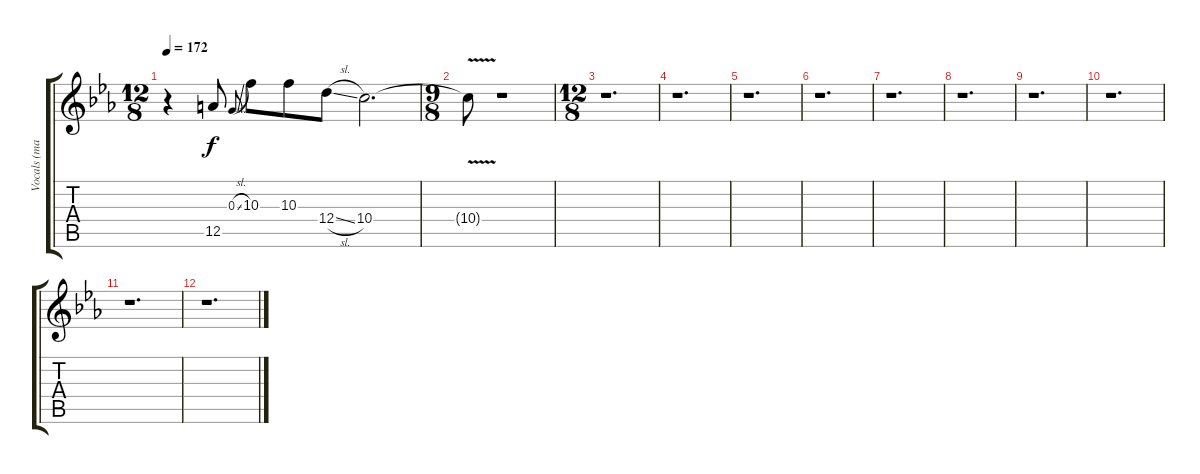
\track ("Vocals (main)" "Vocals (ma") {instrument electricguitarjazz}
\staff {score tabs}
\tuning (E4 B3 G3 D3 A2 E2) {hide}
\ts (12 8)
\tempo 172
\clef g2
\ks cminor
r.4{dy f} 12.5.8 0.3{sl}.8{gr onbeat} 10.3.8 10.3.8 12.4{sl}.8 10.4.2{d} |
\ts (9 8)
10.4{v t}.8 r.1 |
\ts (12 8)
r.1{d} |
r.1{d} |
r.1{d} |
r.1{d} |
r.1{d} |
r.1{d} |
r.1{d} |
r.1{d} |
r.1{d} |
r.1{d}
